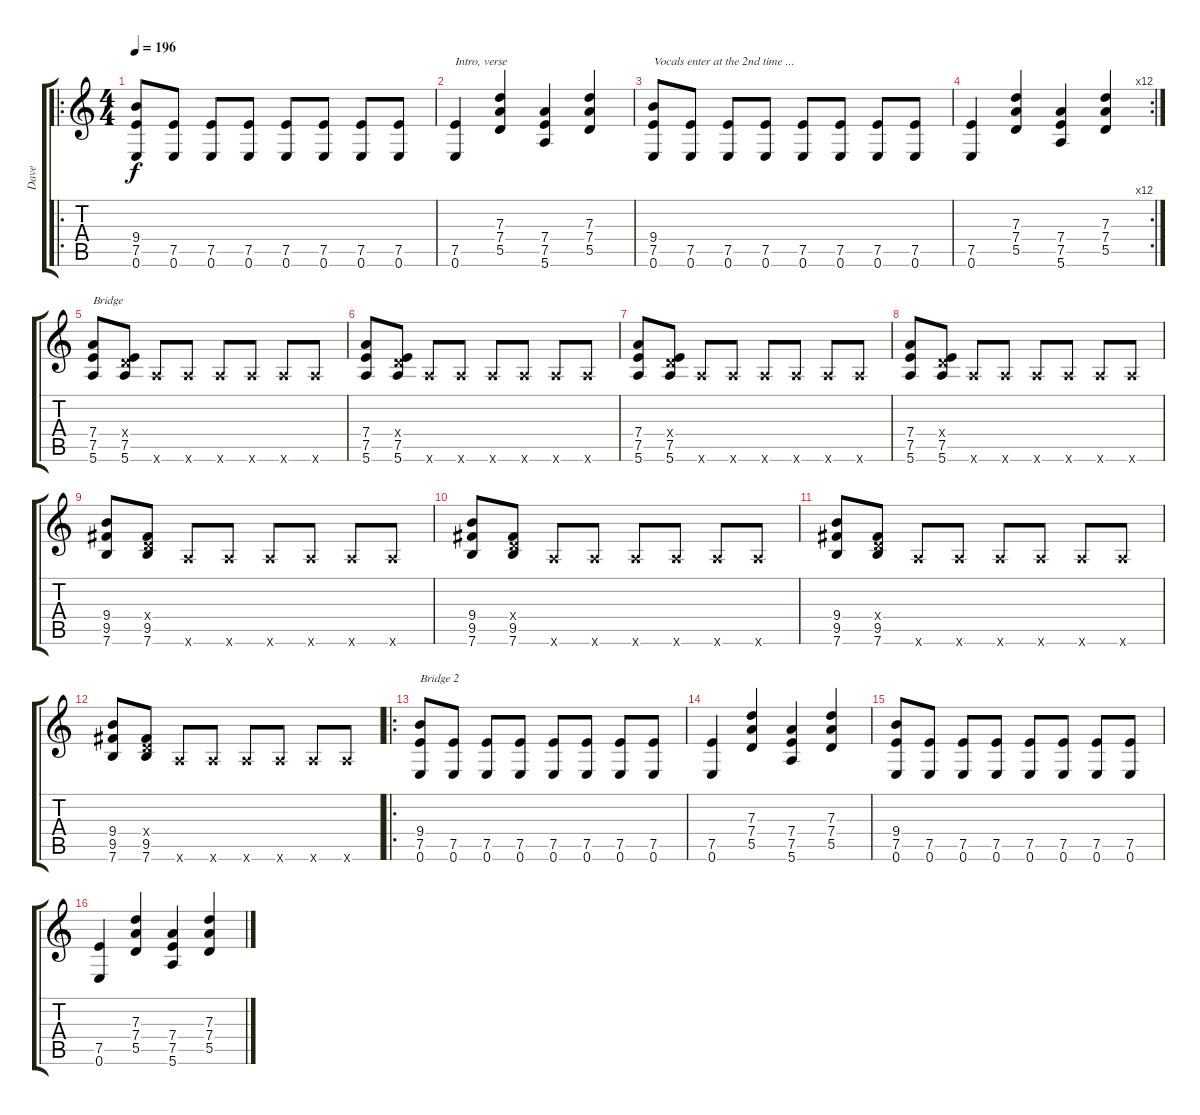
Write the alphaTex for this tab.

\track ("Dave" "Dave") {instrument distortionguitar}
\staff {score tabs}
\tuning (E4 B3 G3 D3 A2 E2) {hide}
\ro
\ts (4 4)
\tempo 196
\clef g2
\ks c
(9.4 7.5 0.6).8{txt "" dy f instrument distortionguitar} (7.5 0.6).8 (7.5 0.6).8 (7.5 0.6).8 (7.5 0.6).8 (7.5 0.6).8 (7.5 0.6).8 (7.5 0.6).8 |
(7.5 0.6).4{txt "Intro, verse "} (7.3 7.4 5.5).4 (7.4 7.5 5.6).4 (7.3 7.4 5.5).4 |
(9.4 7.5 0.6).8{txt "Vocals enter at the 2nd time ..."} (7.5 0.6).8 (7.5 0.6).8 (7.5 0.6).8 (7.5 0.6).8 (7.5 0.6).8 (7.5 0.6).8 (7.5 0.6).8 |
\rc 12
(7.5 0.6).4 (7.3 7.4 5.5).4 (7.4 7.5 5.6).4 (7.3 7.4 5.5).4 |
(7.4 7.5 5.6).8{txt "Bridge"} (0.4{x} 7.5 5.6).8 5.6{x}.8 5.6{x}.8 5.6{x}.8 5.6{x}.8 5.6{x}.8 5.6{x}.8 |
(7.4 7.5 5.6).8 (0.4{x} 7.5 5.6).8 5.6{x}.8 5.6{x}.8 5.6{x}.8 5.6{x}.8 5.6{x}.8 5.6{x}.8 |
(7.4 7.5 5.6).8 (0.4{x} 7.5 5.6).8 5.6{x}.8 5.6{x}.8 5.6{x}.8 5.6{x}.8 5.6{x}.8 5.6{x}.8 |
(7.4 7.5 5.6).8 (0.4{x} 7.5 5.6).8 5.6{x}.8 5.6{x}.8 5.6{x}.8 5.6{x}.8 5.6{x}.8 5.6{x}.8 |
(9.4 9.5 7.6).8 (0.4{x} 9.5 7.6).8 5.6{x}.8 5.6{x}.8 5.6{x}.8 5.6{x}.8 5.6{x}.8 5.6{x}.8 |
(9.4 9.5 7.6).8 (0.4{x} 9.5 7.6).8 5.6{x}.8 5.6{x}.8 5.6{x}.8 5.6{x}.8 5.6{x}.8 5.6{x}.8 |
(9.4 9.5 7.6).8 (0.4{x} 9.5 7.6).8 5.6{x}.8 5.6{x}.8 5.6{x}.8 5.6{x}.8 5.6{x}.8 5.6{x}.8 |
(9.4 9.5 7.6).8 (0.4{x} 9.5 7.6).8 5.6{x}.8 5.6{x}.8 5.6{x}.8 5.6{x}.8 5.6{x}.8 5.6{x}.8 |
\ro
(9.4 7.5 0.6).8{txt "Bridge 2"} (7.5 0.6).8 (7.5 0.6).8 (7.5 0.6).8 (7.5 0.6).8 (7.5 0.6).8 (7.5 0.6).8 (7.5 0.6).8 |
(7.5 0.6).4 (7.3 7.4 5.5).4 (7.4 7.5 5.6).4 (7.3 7.4 5.5).4 |
(9.4 7.5 0.6).8 (7.5 0.6).8 (7.5 0.6).8 (7.5 0.6).8 (7.5 0.6).8 (7.5 0.6).8 (7.5 0.6).8 (7.5 0.6).8 |
(7.5 0.6).4 (7.3 7.4 5.5).4 (7.4 7.5 5.6).4 (7.3 7.4 5.5).4
